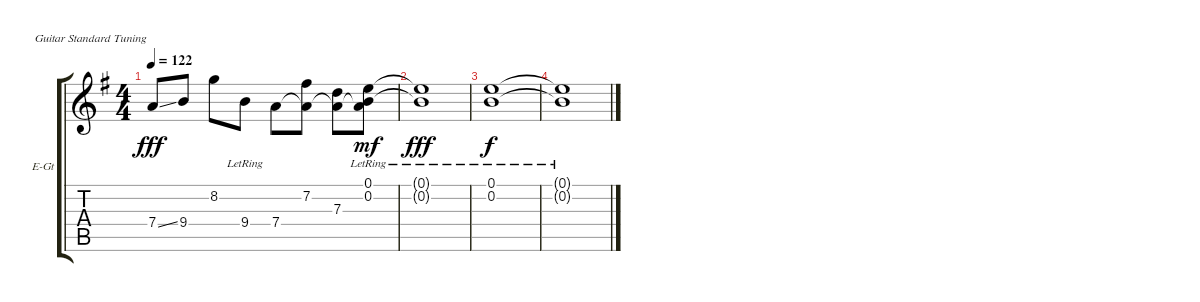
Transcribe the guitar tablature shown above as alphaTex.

\bracketExtendMode groupsimilarinstruments
\firstSystemTrackNameOrientation horizontal
\otherSystemsTrackNameOrientation horizontal
\track ("Guitarra 1" "E-Gt") {instrument electricguitarclean}
\staff {score tabs}
\tuning (E4 B3 G3 D3 A2 E2)
\ts (4 4)
\tempo 122
\clef g2
\ks g
7.4{ss}.8{dy fff} 9.4.8 8.2.8 9.4{lr}.8 7.4.8 (7.2 7.4{t}).8 (7.3 7.4{t}).8 (0.2 0.1{lr} 7.4{t}).8{dy mf} |
(0.1{lr t} 0.2{lr t}).1{dy fff} |
(0.1{lr} 0.2{lr}).1{dy f} |
(0.1{lr t} 0.2{lr t}).1
